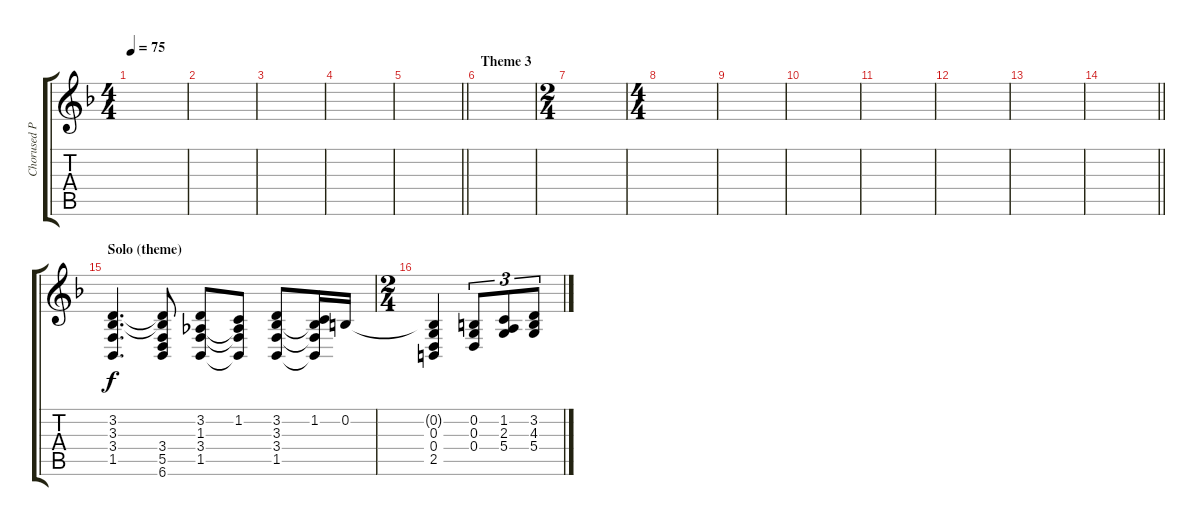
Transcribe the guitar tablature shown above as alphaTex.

\track ("Chorused Piano" "Chorused P") {instrument electricpiano2}
\staff {score tabs}
\tuning (E4 B3 G3 D3 A2 E2) {hide}
\ts (4 4)
\tempo 75
\clef g2
\ks f
|
|
|
|
\barLineRight lightlight
|
\section ("" "Theme 3")
|
\ts (2 4)
|
\ts (4 4)
|
|
|
|
|
|
\barLineRight lightlight
|
\section ("" "Solo (theme)")
(3.2 3.3 3.4 1.5).4{d} (3.2{t} 3.3{t} 3.4 5.5 6.6).8 (3.2 1.3 3.4 1.5).8 (1.2 1.3{t} 3.4{t} 1.5{t}).8 (3.2 3.3 3.4 1.5).8 (1.2 3.3{t} 3.4{t} 1.5{t}).16 0.2.16 |
\ts (2 4)
(0.2{t} 0.3 0.4 2.5).4 (0.2 0.3 0.4).8{tu (3 2)} (1.2 2.3 5.4).8{tu (3 2)} (3.2 4.3 5.4).8{tu (3 2)}
